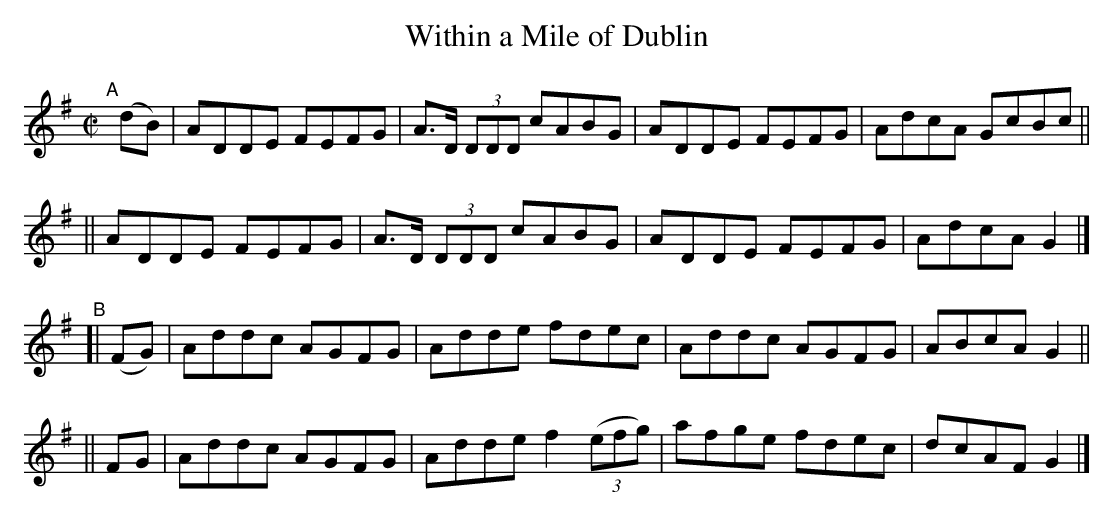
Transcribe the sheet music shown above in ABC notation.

X:1
T: Within a Mile of Dublin
M: C|
L: 1/8
K: Dmix	% ending on G
"^A"[|] (dB) \
|  ADDE FEFG | A>D (3DDD cABG | ADDE FEFG | AdcA GcBc ||
|| ADDE FEFG | A>D (3DDD cABG | ADDE FEFG | AdcA G2 |]
"^B"
[|(FG) | Addc AGFG | Adde fdec | Addc AGFG | ABcA G2 ||
|| FG  | Addc AGFG | Adde f2(3(efg) | afge fdec | dcAF G2 |]
